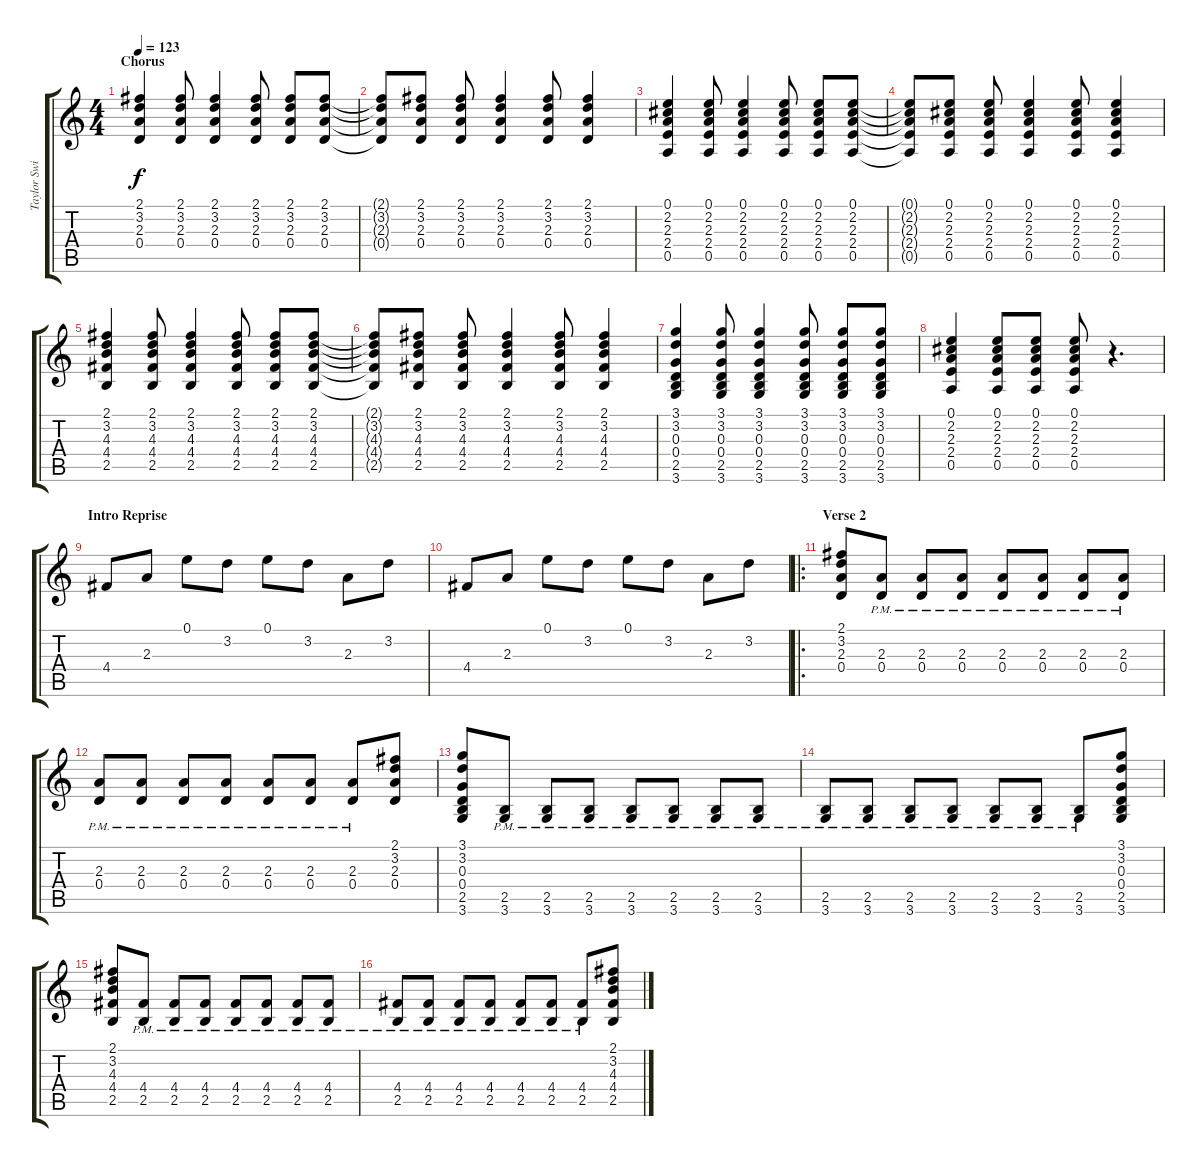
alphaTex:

\track ("Taylor Swift" "Taylor Swi") {instrument acousticguitarsteel}
\staff {score tabs}
\tuning (E4 B3 G3 D3 A2 E2) {hide}
\ts (4 4)
\section ("" "Chorus")
\tempo 123
\clef g2
\ks c
(2.1 3.2 2.3 0.4).4{dy f} (2.1 3.2 2.3 0.4).8 (2.1 3.2 2.3 0.4).4 (2.1 3.2 2.3 0.4).8 (2.1 3.2 2.3 0.4).8 (2.1 3.2 2.3 0.4).8 |
(2.1{t} 3.2{t} 2.3{t} 0.4{t}).8 (2.1 3.2 2.3 0.4).8 (2.1 3.2 2.3 0.4).8 (2.1 3.2 2.3 0.4).4 (2.1 3.2 2.3 0.4).8 (2.1 3.2 2.3 0.4).4 |
(0.1 2.2 2.3 2.4 0.5).4 (0.1 2.2 2.3 2.4 0.5).8 (0.1 2.2 2.3 2.4 0.5).4 (0.1 2.2 2.3 2.4 0.5).8 (0.1 2.2 2.3 2.4 0.5).8 (0.1 2.2 2.3 2.4 0.5).8 |
(0.1{t} 2.2{t} 2.3{t} 2.4{t} 0.5{t}).8 (0.1 2.2 2.3 2.4 0.5).8 (0.1 2.2 2.3 2.4 0.5).8 (0.1 2.2 2.3 2.4 0.5).4 (0.1 2.2 2.3 2.4 0.5).8 (0.1 2.2 2.3 2.4 0.5).4 |
(2.1 3.2 4.3 4.4 2.5).4 (2.1 3.2 4.3 4.4 2.5).8 (2.1 3.2 4.3 4.4 2.5).4 (2.1 3.2 4.3 4.4 2.5).8 (2.1 3.2 4.3 4.4 2.5).8 (2.1 3.2 4.3 4.4 2.5).8 |
(2.1{t} 3.2{t} 4.3{t} 4.4{t} 2.5{t}).8 (2.1 3.2 4.3 4.4 2.5).8 (2.1 3.2 4.3 4.4 2.5).8 (2.1 3.2 4.3 4.4 2.5).4 (2.1 3.2 4.3 4.4 2.5).8 (2.1 3.2 4.3 4.4 2.5).4 |
(3.1 3.2 0.3 0.4 2.5 3.6).4 (3.1 3.2 0.3 0.4 2.5 3.6).8 (3.1 3.2 0.3 0.4 2.5 3.6).4 (3.1 3.2 0.3 0.4 2.5 3.6).8 (3.1 3.2 0.3 0.4 2.5 3.6).8 (3.1 3.2 0.3 0.4 2.5 3.6).8 |
(0.1 2.2 2.3 2.4 0.5).4 (0.1 2.2 2.3 2.4 0.5).8 (0.1 2.2 2.3 2.4 0.5).8 (0.1 2.2 2.3 2.4 0.5).8 r.4{d} |
\section ("" "Intro Reprise")
4.4.8 2.3.8 0.1.8 3.2.8 0.1.8 3.2.8 2.3.8 3.2.8 |
4.4.8 2.3.8 0.1.8 3.2.8 0.1.8 3.2.8 2.3.8 3.2.8 |
\ro
\section ("" "Verse 2")
(2.1 3.2 2.3 0.4).8 (2.3{pm} 0.4{pm}).8 (2.3{pm} 0.4{pm}).8 (2.3{pm} 0.4{pm}).8 (2.3{pm} 0.4{pm}).8 (2.3{pm} 0.4{pm}).8 (2.3{pm} 0.4{pm}).8 (2.3{pm} 0.4{pm}).8 |
(2.3{pm} 0.4{pm}).8 (2.3{pm} 0.4{pm}).8 (2.3{pm} 0.4{pm}).8 (2.3{pm} 0.4{pm}).8 (2.3{pm} 0.4{pm}).8 (2.3{pm} 0.4{pm}).8 (2.3{pm} 0.4{pm}).8 (2.1 3.2 2.3 0.4).8 |
(3.1 3.2 0.3 0.4 2.5 3.6).8 (2.5{pm} 3.6{pm}).8 (2.5{pm} 3.6{pm}).8 (2.5{pm} 3.6{pm}).8 (2.5{pm} 3.6{pm}).8 (2.5{pm} 3.6{pm}).8 (2.5{pm} 3.6{pm}).8 (2.5{pm} 3.6{pm}).8 |
(2.5{pm} 3.6{pm}).8 (2.5{pm} 3.6{pm}).8 (2.5{pm} 3.6{pm}).8 (2.5{pm} 3.6{pm}).8 (2.5{pm} 3.6{pm}).8 (2.5{pm} 3.6{pm}).8 (2.5{pm} 3.6{pm}).8 (3.1 3.2 0.3 0.4 2.5 3.6).8 |
(2.1 3.2 4.3 4.4 2.5).8 (4.4{pm} 2.5{pm}).8 (4.4{pm} 2.5{pm}).8 (4.4{pm} 2.5{pm}).8 (4.4{pm} 2.5{pm}).8 (4.4{pm} 2.5{pm}).8 (4.4{pm} 2.5{pm}).8 (4.4{pm} 2.5{pm}).8 |
(4.4{pm} 2.5{pm}).8 (4.4{pm} 2.5{pm}).8 (4.4{pm} 2.5{pm}).8 (4.4{pm} 2.5{pm}).8 (4.4{pm} 2.5{pm}).8 (4.4{pm} 2.5{pm}).8 (4.4{pm} 2.5{pm}).8 (2.1 3.2 4.3 4.4 2.5).8
